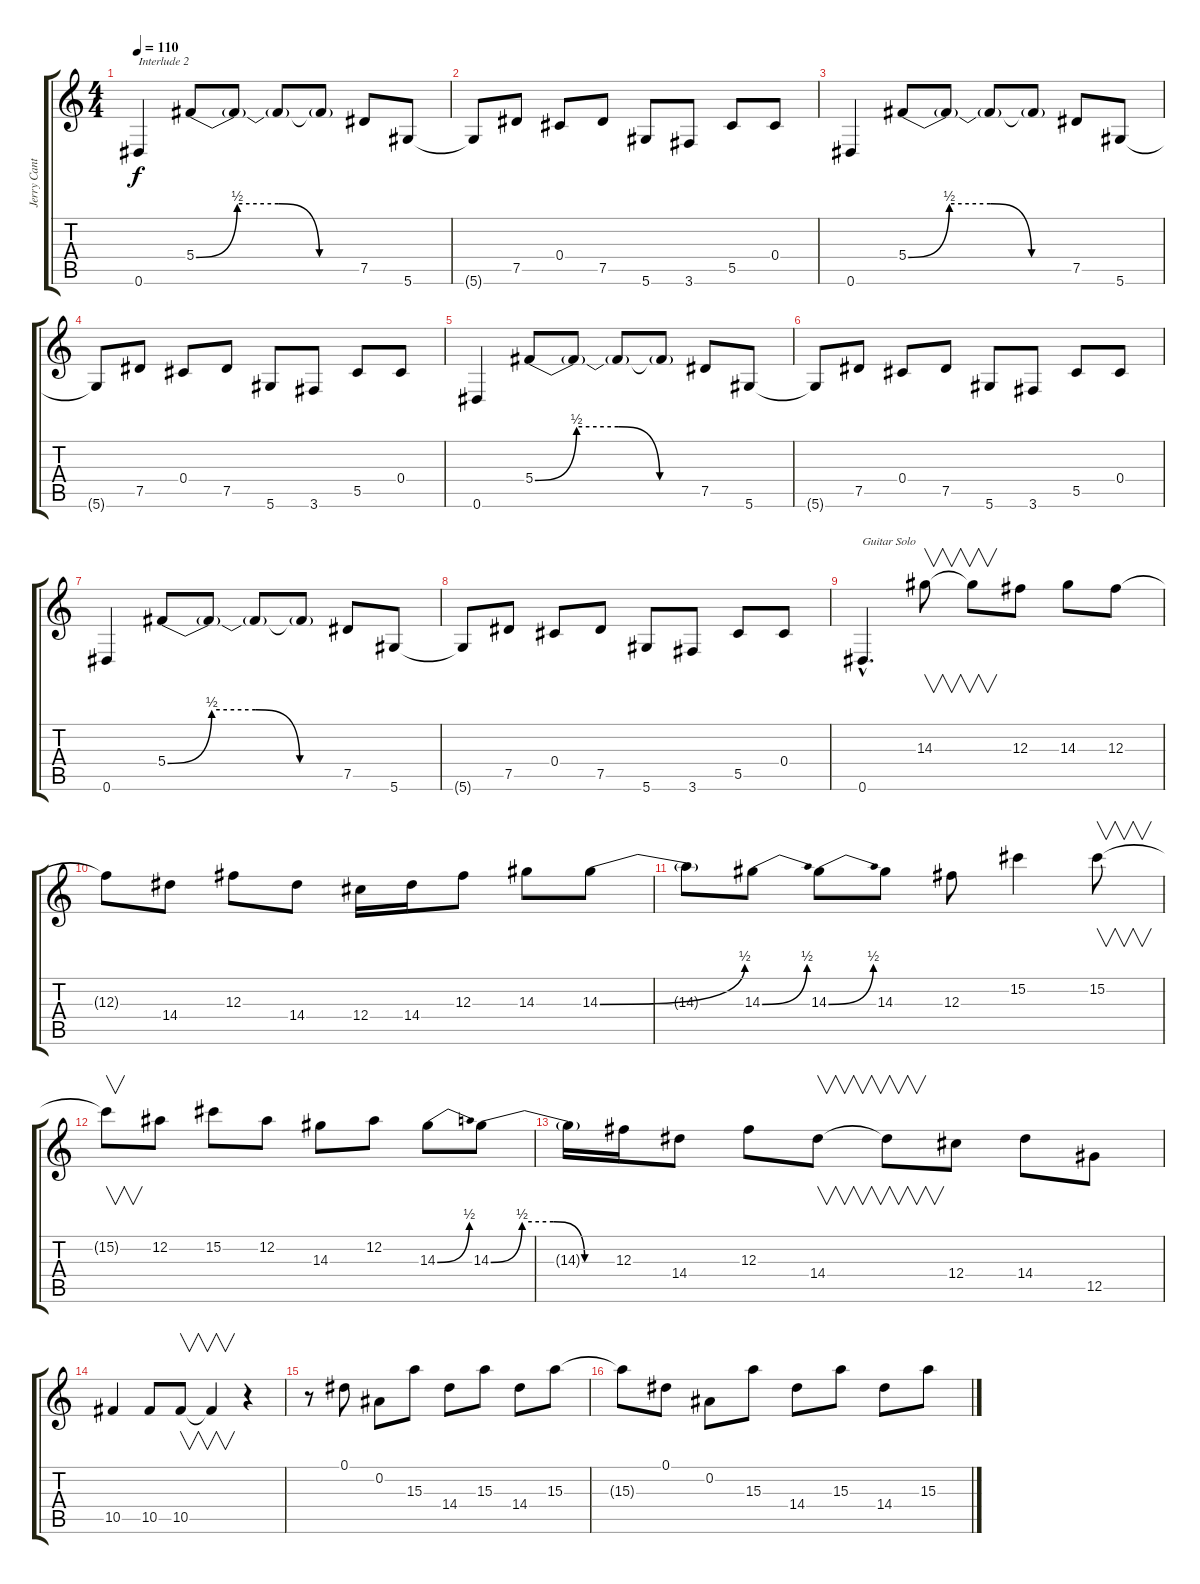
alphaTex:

\track ("Jerry Cantrell" "Jerry Cant") {instrument acousticguitarsteel}
\staff {score tabs}
\tuning (Eb4 Bb3 Gb3 Db3 Ab2 Eb2) {hide}
\ts (4 4)
\tempo 110
\clef g2
\ks c
0.6.4{txt "Interlude 2" dy f} 5.4{be (custom 0 0 15 2 30 2 45 0 60 0)}.8 5.4{t}.8 5.4{t}.8 5.4{t}.8 7.5.8 5.6.8 |
5.6{t}.8 7.5.8 0.4.8 7.5.8 5.6.8 3.6.8 5.5.8 0.4.8 |
0.6.4 5.4{be (custom 0 0 15 2 30 2 45 0 60 0)}.8 5.4{t}.8 5.4{t}.8 5.4{t}.8 7.5.8 5.6.8 |
5.6{t}.8 7.5.8 0.4.8 7.5.8 5.6.8 3.6.8 5.5.8 0.4.8 |
0.6.4 5.4{be (custom 0 0 15 2 30 2 45 0 60 0)}.8 5.4{t}.8 5.4{t}.8 5.4{t}.8 7.5.8 5.6.8 |
5.6{t}.8 7.5.8 0.4.8 7.5.8 5.6.8 3.6.8 5.5.8 0.4.8 |
0.6.4 5.4{be (custom 0 0 15 2 30 2 45 0 60 0)}.8 5.4{t}.8 5.4{t}.8 5.4{t}.8 7.5.8 5.6.8 |
5.6{t}.8 7.5.8 0.4.8 7.5.8 5.6.8 3.6.8 5.5.8 0.4.8 |
0.6{hac}.4{d txt "Guitar Solo"} 14.3.8{v} 14.3{t}.8{v} 12.3.8 14.3.8 12.3.8 |
12.3{t}.8 14.4.8 12.3.8 14.4.8 12.4.16 14.4.16 12.3.8 14.3.8 14.3{be (bend 0 0 60 2)}.8 |
14.3{t}.8 14.3{be (bend 0 0 60 2)}.8 14.3{be (bend 0 0 60 2)}.8 14.3.8 12.3.8 15.2.4 15.2.8{v} |
15.2{t}.8{v} 12.2.8 15.2.8 12.2.8 14.3.8 12.2.8 14.3{be (bend 0 0 60 2)}.8 14.3{be (custom 0 0 15 2 30 2 45 0 60 0)}.8 |
14.3{t}.16 12.3.16 14.4.8 12.3.8 14.4.8{v} 14.4{t}.8{v} 12.4.8 14.4.8 12.5.8 |
10.5.4 10.5.8 10.5.8{v} 10.5{t}.4{v} r.4 |
r.8 0.1.8 0.2.8 15.3.8 14.4.8 15.3.8 14.4.8 15.3.8 |
15.3{t}.8 0.1.8 0.2.8 15.3.8 14.4.8 15.3.8 14.4.8 15.3.8
